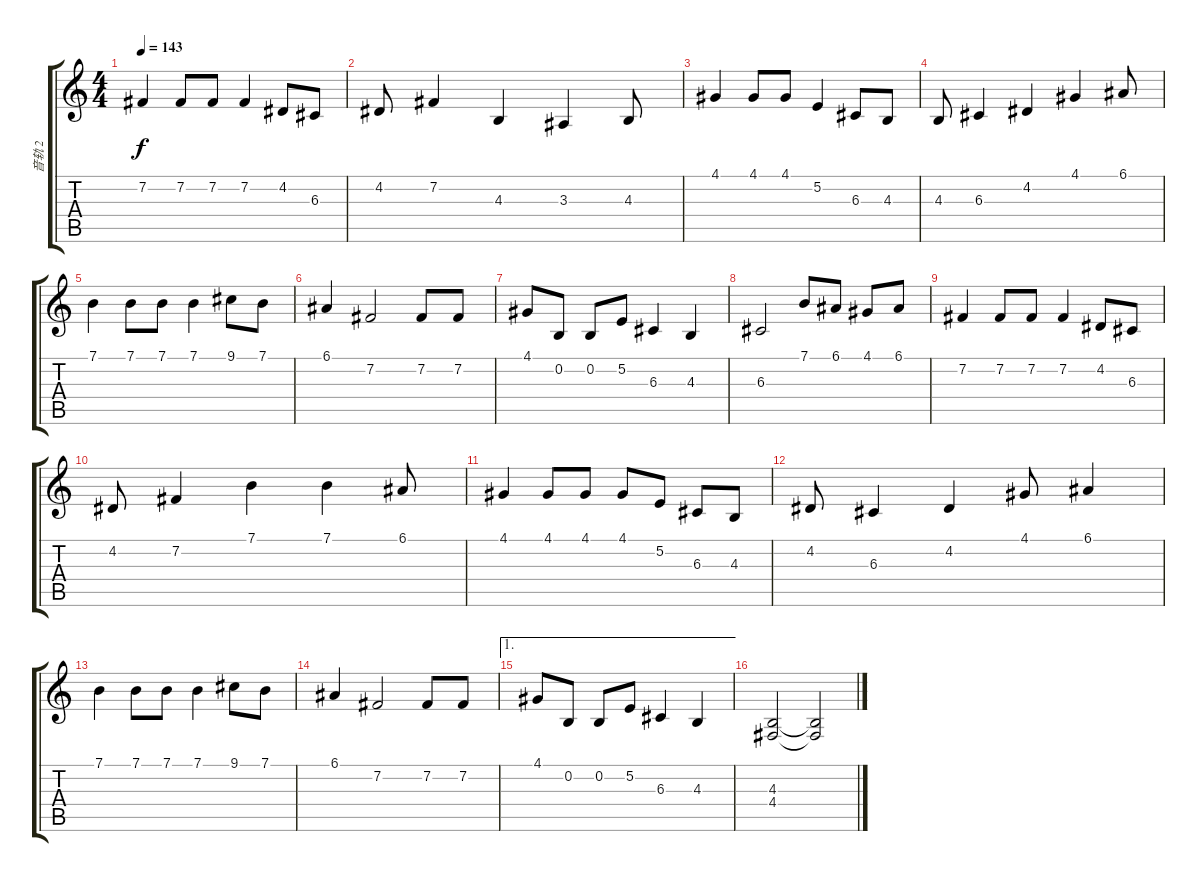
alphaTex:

\track ("音轨 2" "音轨 2") {instrument sopranosax}
\staff {score tabs}
\tuning (E4 B3 G3 D3 A2 E2) {hide}
\ts (4 4)
\tempo 143
\clef g2
\ks c
7.2.4{dy f} 7.2.8 7.2.8 7.2.4 4.2.8 6.3.8 |
4.2.8 7.2.4 4.3.4 3.3.4 4.3.8 |
4.1.4 4.1.8 4.1.8 5.2.4 6.3.8 4.3.8 |
4.3.8 6.3.4 4.2.4 4.1.4 6.1.8 |
7.1.4 7.1.8 7.1.8 7.1.4 9.1.8 7.1.8 |
6.1.4 7.2.2 7.2.8 7.2.8 |
4.1.8 0.2.8 0.2.8 5.2.8 6.3.4 4.3.4 |
6.3.2 7.1.8 6.1.8 4.1.8 6.1.8 |
7.2.4 7.2.8 7.2.8 7.2.4 4.2.8 6.3.8 |
4.2.8 7.2.4 7.1.4 7.1.4 6.1.8 |
4.1.4 4.1.8 4.1.8 4.1.8 5.2.8 6.3.8 4.3.8 |
4.2.8 6.3.4 4.2.4 4.1.8 6.1.4 |
7.1.4 7.1.8 7.1.8 7.1.4 9.1.8 7.1.8 |
6.1.4 7.2.2 7.2.8 7.2.8 |
\ae 1
4.1.8 0.2.8 0.2.8 5.2.8 6.3.4 4.3.4 |
(4.3 4.4).2 (4.3{t} 4.4{t}).2
